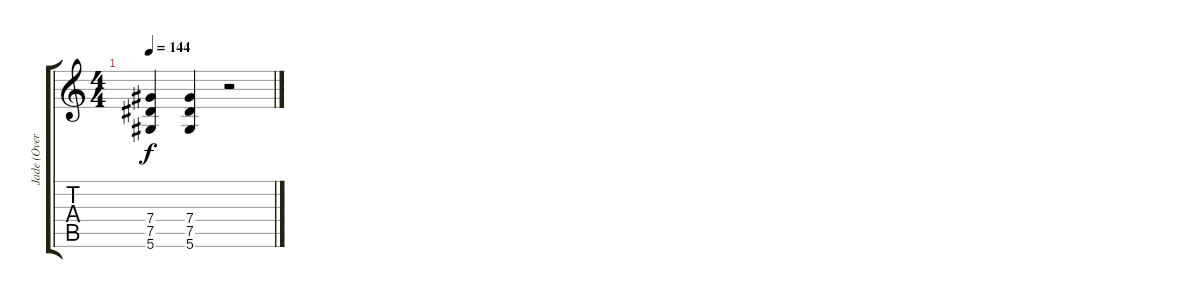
\track ("Jade (Overdrive)" "Jade (Over") {instrument overdrivenguitar}
\staff {score tabs}
\tuning (Eb4 Bb3 Gb3 Db3 Ab2 Eb2) {hide}
\ts (4 4)
\tempo 144
\clef g2
\ks c
(7.4 7.5 5.6).4{dy f} (7.4 7.5 5.6).4 r.2
